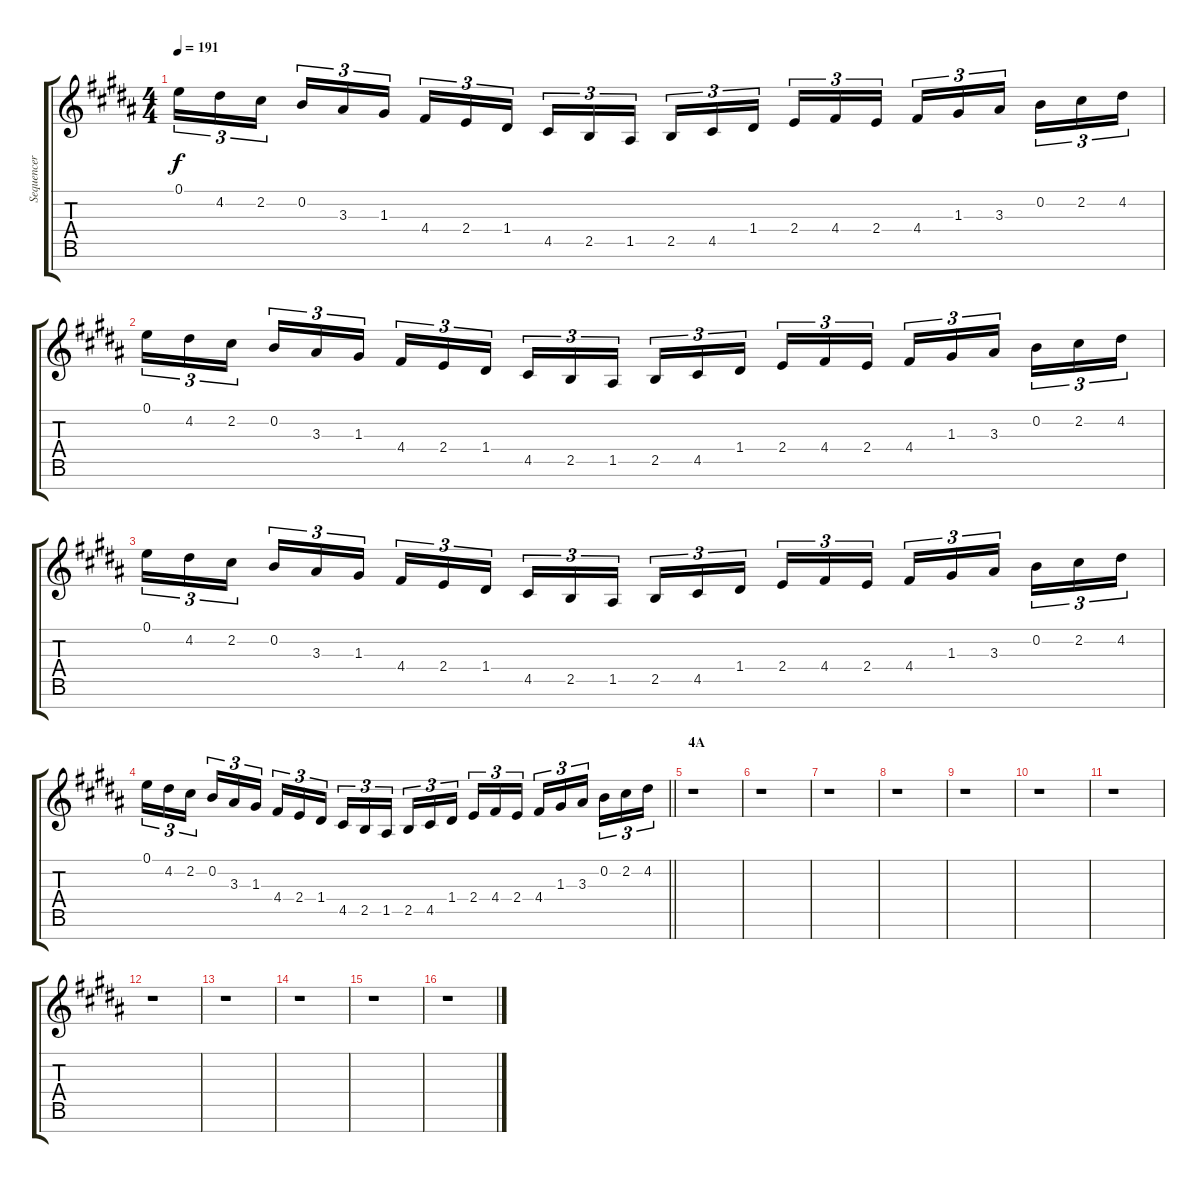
\track ("Sequencer" "Sequencer") {instrument lead3calliope}
\staff {score tabs}
\tuning (E5 B4 G4 D4 A3 E3 B2) {hide}
\ts (4 4)
\tempo 191
\clef g2
\ks b
0.1.16{tu (3 2) dy f} 4.2.16{tu (3 2)} 2.2.16{tu (3 2) beam splitsecondary} 0.2.16{tu (3 2)} 3.3.16{tu (3 2)} 1.3.16{tu (3 2)} 4.4.16{tu (3 2)} 2.4.16{tu (3 2)} 1.4.16{tu (3 2) beam splitsecondary} 4.5.16{tu (3 2)} 2.5.16{tu (3 2)} 1.5.16{tu (3 2)} 2.5.16{tu (3 2)} 4.5.16{tu (3 2)} 1.4.16{tu (3 2) beam splitsecondary} 2.4.16{tu (3 2)} 4.4.16{tu (3 2)} 2.4.16{tu (3 2)} 4.4.16{tu (3 2)} 1.3.16{tu (3 2)} 3.3.16{tu (3 2) beam splitsecondary} 0.2.16{tu (3 2)} 2.2.16{tu (3 2)} 4.2.16{tu (3 2)} |
0.1.16{tu (3 2)} 4.2.16{tu (3 2)} 2.2.16{tu (3 2) beam splitsecondary} 0.2.16{tu (3 2)} 3.3.16{tu (3 2)} 1.3.16{tu (3 2)} 4.4.16{tu (3 2)} 2.4.16{tu (3 2)} 1.4.16{tu (3 2) beam splitsecondary} 4.5.16{tu (3 2)} 2.5.16{tu (3 2)} 1.5.16{tu (3 2)} 2.5.16{tu (3 2)} 4.5.16{tu (3 2)} 1.4.16{tu (3 2) beam splitsecondary} 2.4.16{tu (3 2)} 4.4.16{tu (3 2)} 2.4.16{tu (3 2)} 4.4.16{tu (3 2)} 1.3.16{tu (3 2)} 3.3.16{tu (3 2) beam splitsecondary} 0.2.16{tu (3 2)} 2.2.16{tu (3 2)} 4.2.16{tu (3 2)} |
0.1.16{tu (3 2)} 4.2.16{tu (3 2)} 2.2.16{tu (3 2) beam splitsecondary} 0.2.16{tu (3 2)} 3.3.16{tu (3 2)} 1.3.16{tu (3 2)} 4.4.16{tu (3 2)} 2.4.16{tu (3 2)} 1.4.16{tu (3 2) beam splitsecondary} 4.5.16{tu (3 2)} 2.5.16{tu (3 2)} 1.5.16{tu (3 2)} 2.5.16{tu (3 2)} 4.5.16{tu (3 2)} 1.4.16{tu (3 2) beam splitsecondary} 2.4.16{tu (3 2)} 4.4.16{tu (3 2)} 2.4.16{tu (3 2)} 4.4.16{tu (3 2)} 1.3.16{tu (3 2)} 3.3.16{tu (3 2) beam splitsecondary} 0.2.16{tu (3 2)} 2.2.16{tu (3 2)} 4.2.16{tu (3 2)} |
\barLineRight lightlight
0.1.16{tu (3 2)} 4.2.16{tu (3 2)} 2.2.16{tu (3 2) beam splitsecondary} 0.2.16{tu (3 2)} 3.3.16{tu (3 2)} 1.3.16{tu (3 2)} 4.4.16{tu (3 2)} 2.4.16{tu (3 2)} 1.4.16{tu (3 2) beam splitsecondary} 4.5.16{tu (3 2)} 2.5.16{tu (3 2)} 1.5.16{tu (3 2)} 2.5.16{tu (3 2)} 4.5.16{tu (3 2)} 1.4.16{tu (3 2) beam splitsecondary} 2.4.16{tu (3 2)} 4.4.16{tu (3 2)} 2.4.16{tu (3 2)} 4.4.16{tu (3 2)} 1.3.16{tu (3 2)} 3.3.16{tu (3 2) beam splitsecondary} 0.2.16{tu (3 2)} 2.2.16{tu (3 2)} 4.2.16{tu (3 2)} |
\section ("" "4A")
r.1 |
r.1 |
r.1 |
r.1 |
r.1 |
r.1 |
r.1 |
r.1 |
r.1 |
r.1 |
r.1 |
r.1
